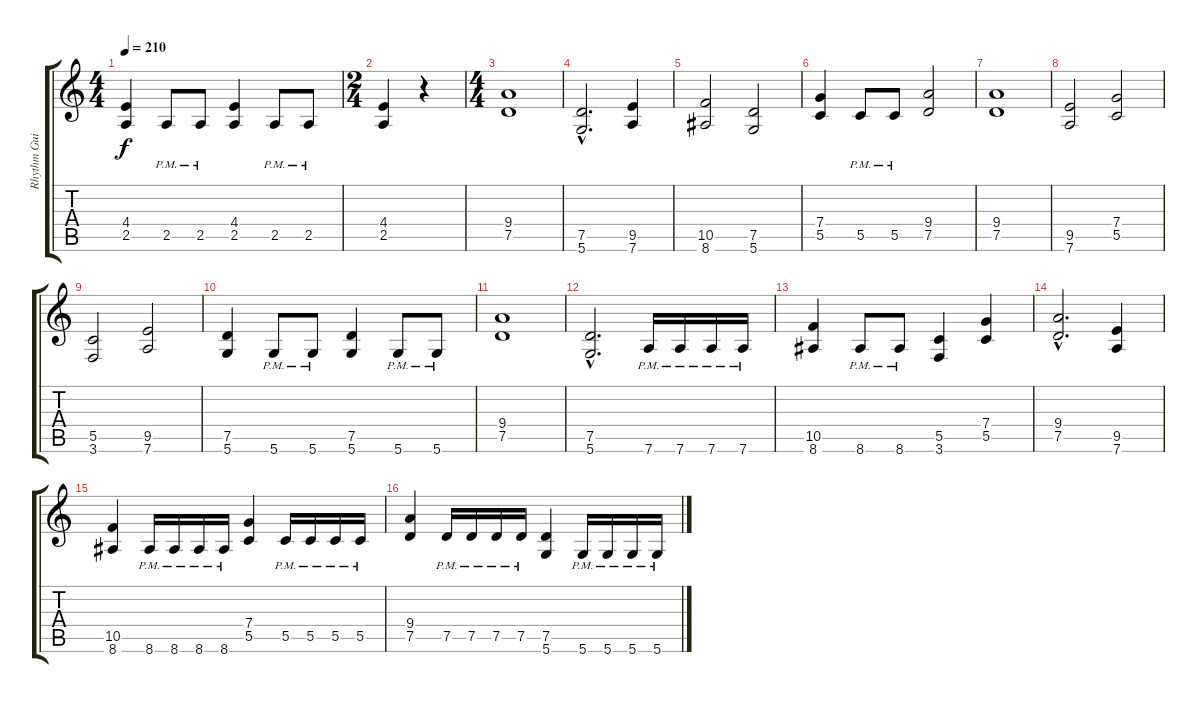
\track ("Rhythm Guitar" "Rhythm Gui") {instrument distortionguitar}
\staff {score tabs}
\tuning (D4 A3 F3 C3 G2 D2) {hide}
\ts (4 4)
\tempo 210
\clef g2
\ks c
(4.4 2.5).4{dy f} 2.5{pm}.8 2.5{pm}.8 (4.4 2.5).4 2.5{pm}.8 2.5{pm}.8 |
\ts (2 4)
(4.4 2.5).4 r.4 |
\ts (4 4)
(9.4 7.5).1{balance 11} |
(7.5{hac} 5.6{hac}).2{d} (9.5 7.6).4 |
(10.5 8.6).2 (7.5 5.6).2 |
(7.4 5.5).4 5.5{pm}.8 5.5{pm}.8 (9.4 7.5).2 |
(9.4 7.5).1 |
(9.5 7.6).2 (7.4 5.5).2 |
(5.5 3.6).2 (9.5 7.6).2 |
(7.5 5.6).4 5.6{pm}.8 5.6{pm}.8 (7.5 5.6).4 5.6{pm}.8 5.6{pm}.8 |
(9.4 7.5).1 |
(7.5{hac} 5.6{hac}).2{d} 7.6{pm}.16 7.6{pm}.16 7.6{pm}.16 7.6{pm}.16 |
(10.5 8.6).4 8.6{pm}.8 8.6{pm}.8 (5.5 3.6).4 (7.4 5.5).4 |
(9.4{hac} 7.5{hac}).2{d} (9.5 7.6).4 |
(10.5 8.6).4 8.6{pm}.16 8.6{pm}.16 8.6{pm}.16 8.6{pm}.16 (7.4 5.5).4 5.5{pm}.16 5.5{pm}.16 5.5{pm}.16 5.5{pm}.16 |
(9.4 7.5).4 7.5{pm}.16 7.5{pm}.16 7.5{pm}.16 7.5{pm}.16 (7.5 5.6).4 5.6{pm}.16 5.6{pm}.16 5.6{pm}.16 5.6{pm}.16
